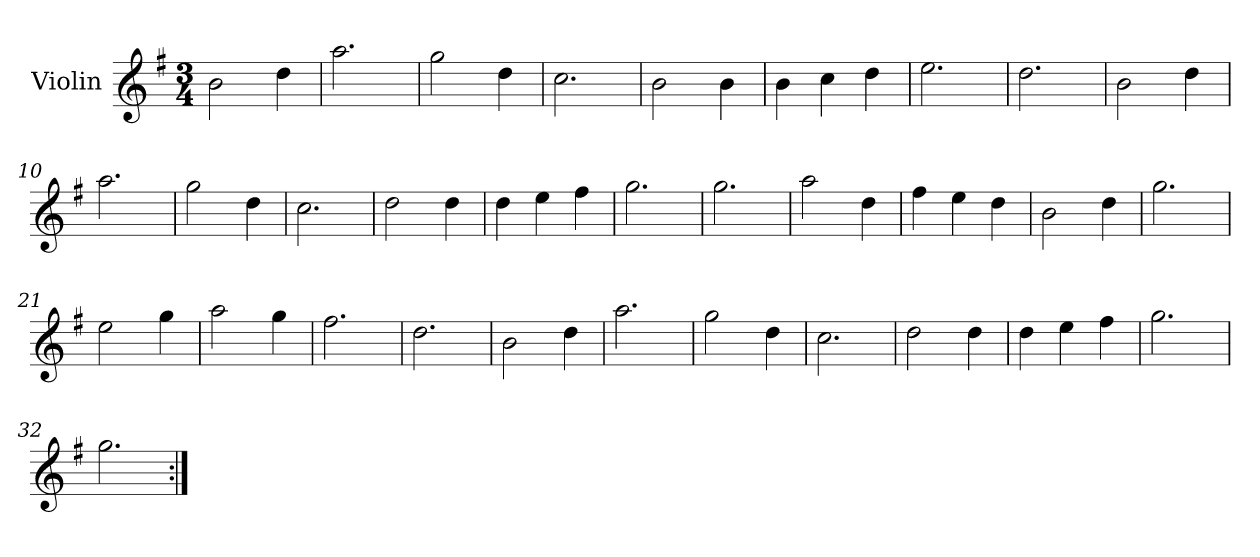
**kern
*part1
*staff1
*I"Violin
*I'Vln.
*clefG2
*k[f#]
*M3/4
*MM120
=1
2b\
4dd\
=2
2.aa\
=3
2gg\
4dd\
=4
2.cc\
=5
2b\
4b\
=6
4b\
4cc\
4dd\
=7
2.ee\
=8
2.dd\
=9
2b\
4dd\
=10
2.aa\
=11
2gg\
4dd\
=12
2.cc\
=13
2dd\
4dd\
=14
4dd\
4ee\
4ff#\
=15
2.gg\
=16
2.gg\
=17
2aa\
4dd\
!!LO:LB:g=z
=18
4ff#\
4ee\
4dd\
=19
2b\
4dd\
=20
2.gg\
=21
2ee\
4gg\
=22
2aa\
4gg\
=23
2.ff#\
=24
2.dd\
=25
2b\
4dd\
=26
2.aa\
=27
2gg\
4dd\
=28
2.cc\
=29
2dd\
4dd\
=30
4dd\
4ee\
4ff#\
=31
2.gg\
=32
2.gg\
=:|!
*-
